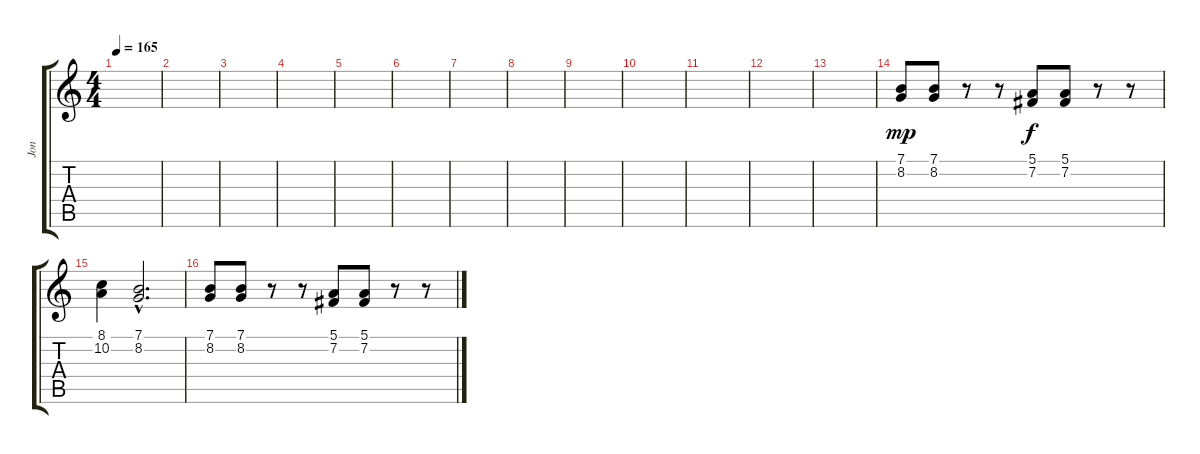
\track ("Jon" "Jon") {instrument brightacousticpiano}
\staff {score tabs}
\tuning (E4 B3 G3 D3 A2 E2) {hide}
\ts (4 4)
\tempo 165
\clef g2
\ks c
|
|
|
|
|
|
|
|
|
|
|
|
|
(7.1 8.2).8{dy mp} (7.1 8.2).8 r.8 r.8 (5.1 7.2).8{dy f} (5.1 7.2).8 r.8 r.8 |
(8.1 10.2).4 (7.1{hac} 8.2{hac}).2{d} |
(7.1 8.2).8 (7.1 8.2).8 r.8 r.8 (5.1 7.2).8 (5.1 7.2).8 r.8 r.8
